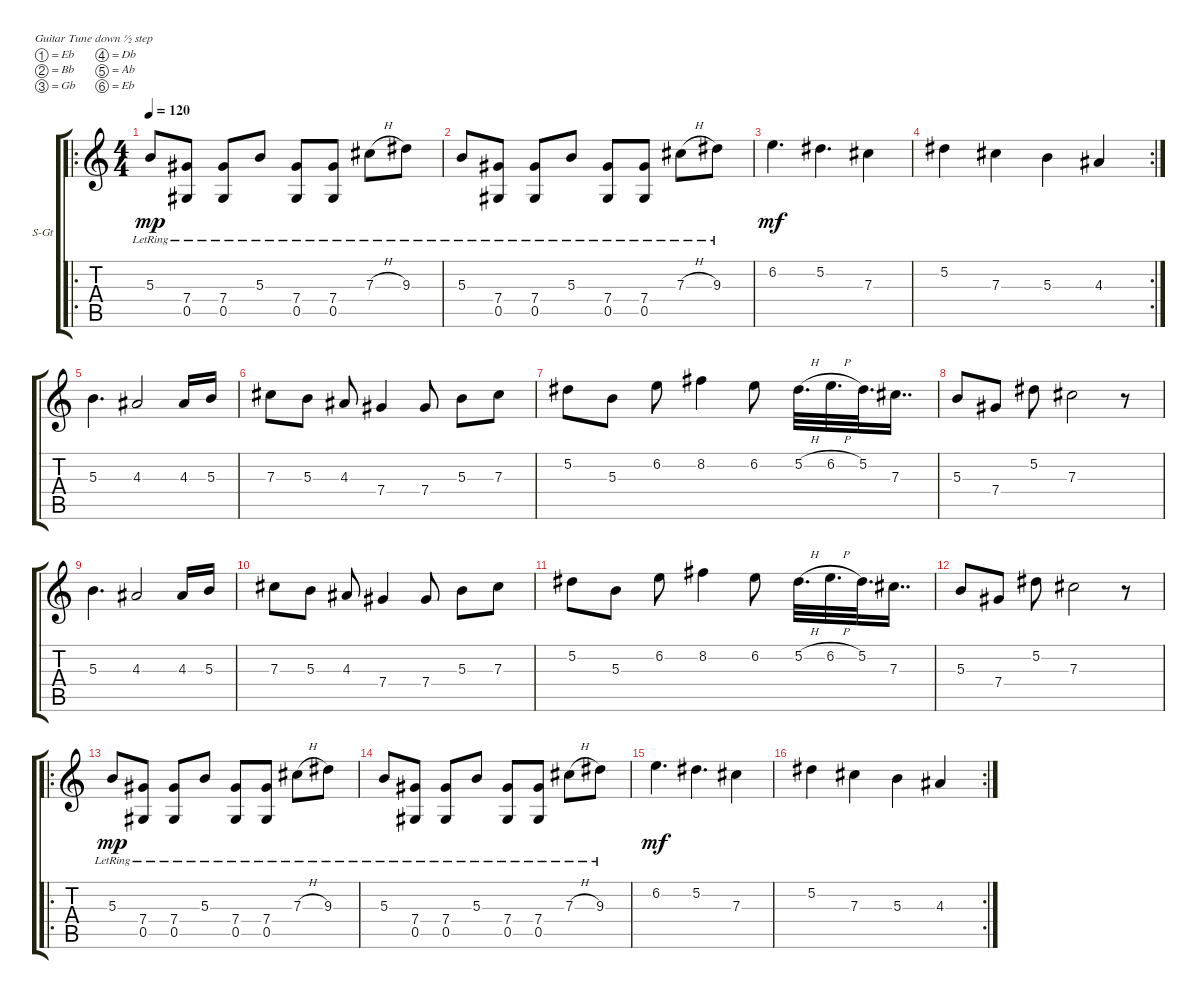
\defaultSystemsLayout 4
\bracketExtendMode groupsimilarinstruments
\firstSystemTrackNameOrientation horizontal
\otherSystemsTrackNameOrientation horizontal
\track ("Harmonic Guitar" "S-Gt") {instrument acousticguitarsteel}
\staff {score tabs}
\tuning (Eb4 Bb3 Gb3 Db3 Ab2 Eb2)
\ro
\ts (4 4)
\tempo 120
\clef g2
\scale
0.512
\ks c
5.3{lr}.8{dy mp instrument acousticguitarsteel} (0.5{lr} 7.4{lr}).8 (0.5{lr} 7.4{lr}).8 5.3{lr}.8 (0.5{lr} 7.4{lr}).8 (0.5{lr} 7.4{lr}).8 7.3{h lr}.8 9.3{lr}.8 |
\scale
0.244 5.3{lr}.8 (0.5{lr} 7.4{lr}).8 (0.5{lr} 7.4{lr}).8 5.3{lr}.8 (0.5{lr} 7.4{lr}).8 (0.5{lr} 7.4{lr}).8 7.3{h lr}.8 9.3{lr}.8 |
\scale
0.244 6.2.4{d dy mf} 5.2.4{d} 7.3.4 |
\rc 2
\scale
0.354497 5.2.4 7.3.4 5.3.4 4.3.4 |
\scale
0.322751 5.3.4{d} 4.3.2 4.3.16 5.3.16 |
\scale
0.322751 7.3.8 5.3.8 4.3.8 7.4.4 7.4.8 5.3.8 7.3.8 |
\scale
0.333333 5.2.8 5.3.8 6.2.8 8.2.4 6.2.8 5.2{h}.32{d} 6.2{h}.32{d} 5.2.32{d} 7.3.16{dd} |
\scale
0.333333 5.3.8 7.4.8 5.2.8 7.3.2 r.8 |
\scale
0.333333 5.3.4{d} 4.3.2 4.3.16 5.3.16 |
\scale
0.333333 7.3.8 5.3.8 4.3.8 7.4.4 7.4.8 5.3.8 7.3.8 |
\scale
0.333333 5.2.8 5.3.8 6.2.8 8.2.4 6.2.8 5.2{h}.32{d} 6.2{h}.32{d} 5.2.32{d} 7.3.16{dd} |
\scale
0.333333 5.3.8 7.4.8 5.2.8 7.3.2 r.8 |
\ro
\scale
0.374359 5.3{lr}.8{dy mp} (0.5{lr} 7.4{lr}).8 (0.5{lr} 7.4{lr}).8 5.3{lr}.8 (0.5{lr} 7.4{lr}).8 (0.5{lr} 7.4{lr}).8 7.3{h lr}.8 9.3{lr}.8 |
\scale
0.312821 5.3{lr}.8 (0.5{lr} 7.4{lr}).8 (0.5{lr} 7.4{lr}).8 5.3{lr}.8 (0.5{lr} 7.4{lr}).8 (0.5{lr} 7.4{lr}).8 7.3{h lr}.8 9.3{lr}.8 |
\scale
0.312821 6.2.4{d dy mf} 5.2.4{d} 7.3.4 |
\rc 2
\scale
0.323671 5.2.4 7.3.4 5.3.4 4.3.4
